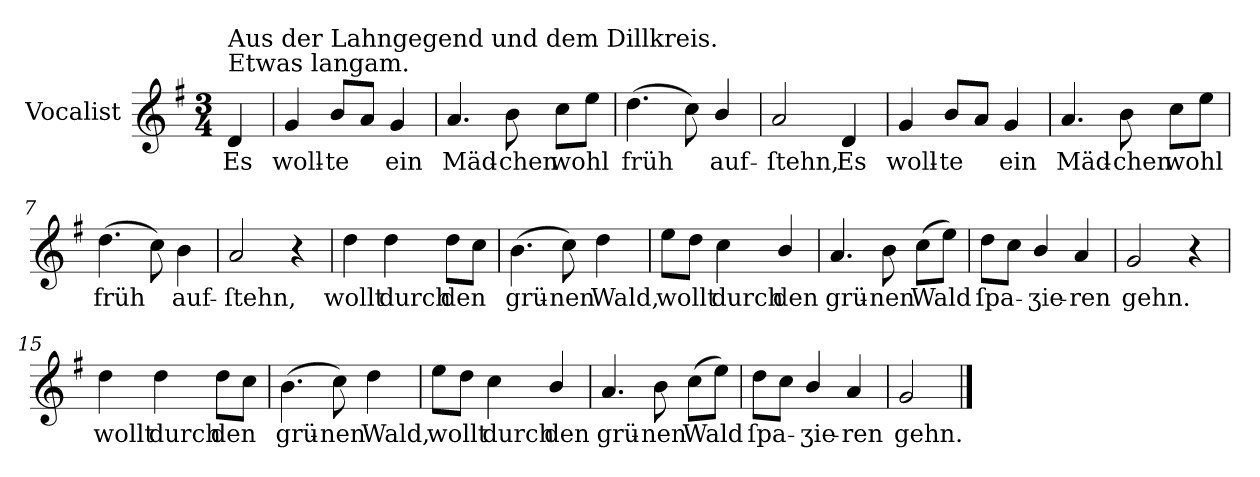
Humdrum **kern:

**kern	**text
*part1	*part1
*staff1	*staff1
*I"Vocalist	*
*k[f#]	*
*G:	*
*M3/4	*
=	=
!LO:TX:a:t=Etwas langam.	!
!LO:TX:a:t=Aus der Lahngegend und dem Dillkreis.	!
4d	Es
=1	=1
4g	woll-
8bL	-te
8aJ	.
4g	ein
=2	=2
4.a	Mäd-
8b	-chen
8ccL	wohl
8eeJ	.
=3	=3
(4.dd	früh
8cc)	.
4b/	auf-
=4	=4
2a	-ſtehn,
4d	Es
=5	=5
4g	woll-
8bL	-te
8aJ	.
4g	ein
=6	=6
4.a	Mäd-
8b	-chen
8ccL	wohl
8eeJ	.
=7	=7
(4.dd	früh
8cc)	.
4b	auf-
=8	=8
2a	-ſtehn,
4r	.
=9	=9
4dd	wollt
4dd	durch
8ddL	den
8ccJ	.
=10	=10
(4.b	grü-
8cc)	-nen
4dd	Wald,
=11	=11
8eeL	wollt
8ddJ	.
4cc	durch
4b/	den
=12	=12
4.a	grü-
8b	-nen
(8ccL	Wald
8eeJ)	.
=13	=13
8ddL	ſpa-
8ccJ	.
4b/	-ʒie-
4a	-ren
=14	=14
2g	gehn.
4r	.
=15	=15
4dd	wollt
4dd	durch
8ddL	den
8ccJ	.
=16	=16
(4.b	grü-
8cc)	-nen
4dd	Wald,
=17	=17
8eeL	wollt
8ddJ	.
4cc	durch
4b/	den
=18	=18
4.a	grü-
8b	-nen
(8ccL	Wald
8eeJ)	.
=19	=19
8ddL	ſpa-
8ccJ	.
4b/	-ʒie-
4a	-ren
=20	=20
2g	gehn.
==	==
*-	*-
